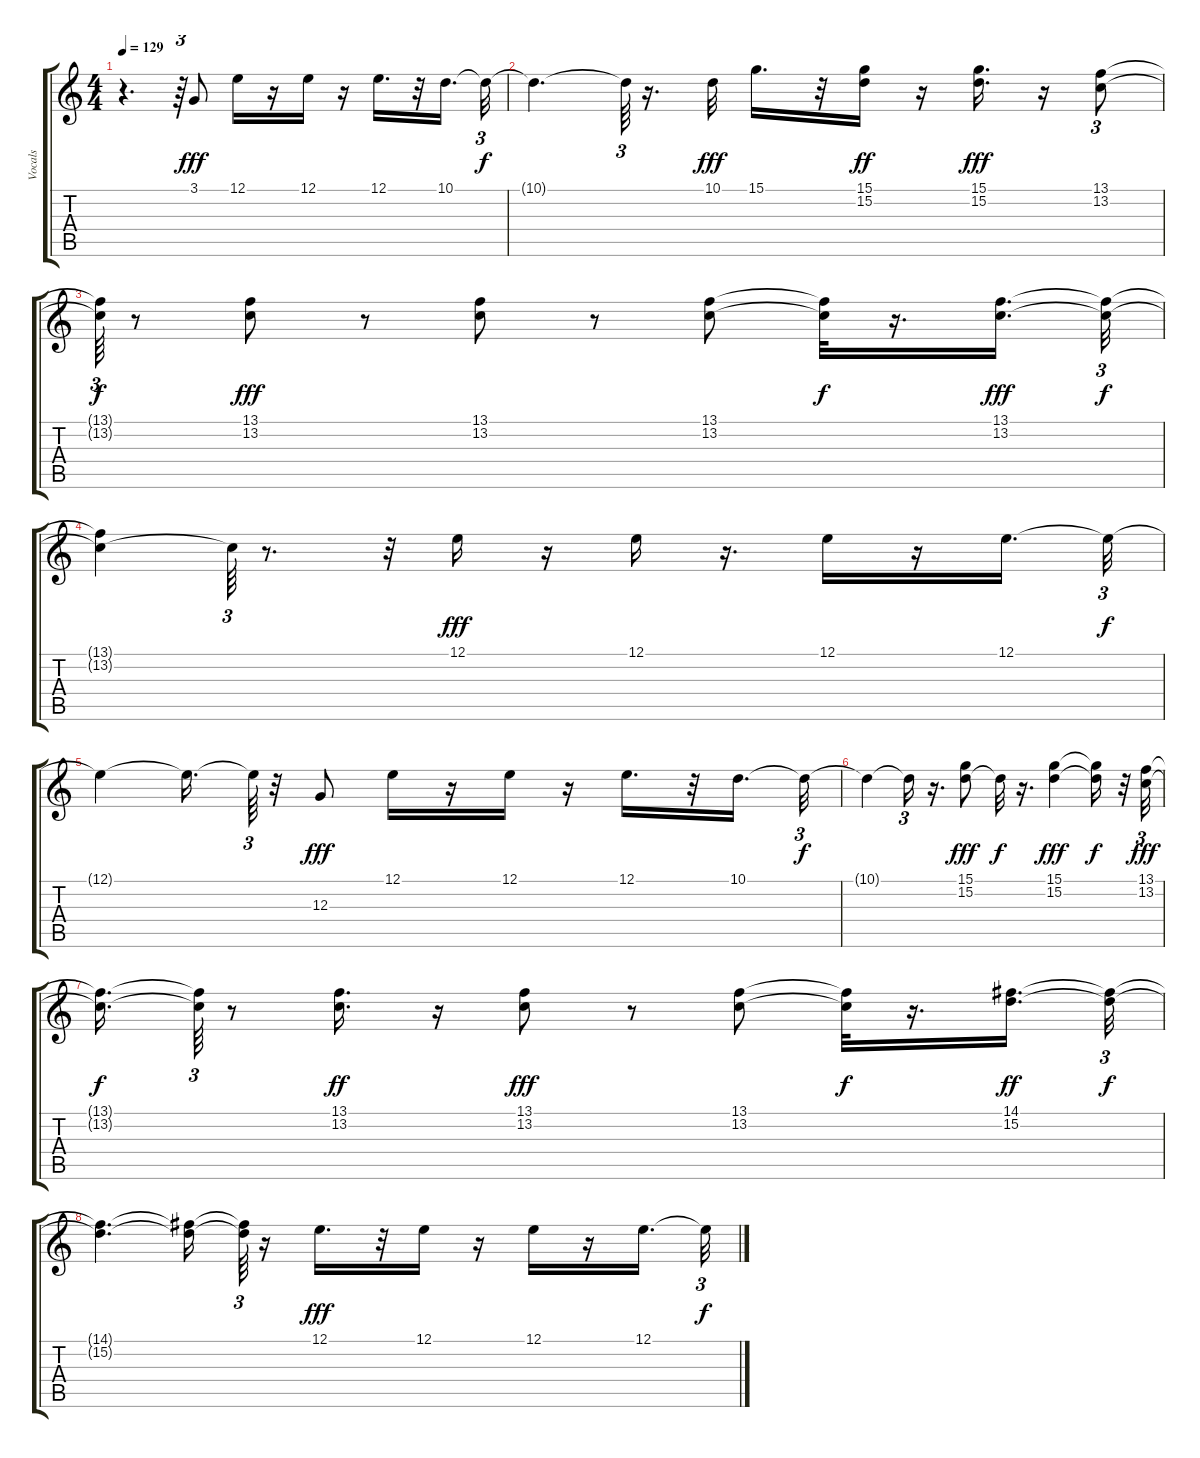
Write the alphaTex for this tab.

\track ("Vocals" "Vocals") {instrument flute}
\staff {score tabs}
\tuning (E4 B3 G3 D3 A2 E2) {hide}
\ts (4 4)
\tempo 129
\clef g2
\ks c
r.4{d dy f} r.64{tu (3 2)} 3.1.8{dy fff} 12.1.16 r.16 12.1.16 r.16 12.1.16{d} r.32 10.1.16{d} 10.1{t}.32{tu (3 2) dy f} |
10.1{t}.4{d} 10.1{t}.64{tu (3 2)} r.16{d} 10.1.32{dy fff} 15.1.16{d} r.32 (15.1 15.2).16{dy ff} r.16 (15.1 15.2).16{d dy fff} r.16 (13.1 13.2).8{tu (3 2)} |
(13.1{t} 13.2{t}).64{tu (3 2) dy f} r.8 (13.1 13.2).8{dy fff} r.8 (13.1 13.2).8 r.8 (13.1 13.2).8 (13.1{t} 13.2{t}).32{dy f} r.16{d} (13.1 13.2).16{d dy fff} (13.1{t} 13.2{t}).32{tu (3 2) dy f} |
(13.1{t} 13.2{t}).4 13.2{t}.64{tu (3 2)} r.8{d} r.32 12.1.16{dy fff} r.16 12.1.16 r.16{d} 12.1.16 r.16 12.1.16{d} 12.1{t}.32{tu (3 2) dy f} |
12.1{t}.4 12.1{t}.16{d} 12.1{t}.64{tu (3 2)} r.32 12.3.8{dy fff} 12.1.16 r.16 12.1.16 r.16 12.1.16{d} r.32 10.1.16{d} 10.1{t}.32{tu (3 2) dy f} |
10.1{t}.4 10.1{t}.16{tu (3 2)} r.16{d} (15.1 15.2).8{dy fff} 15.2{t}.32{dy f} r.16{d} (15.1 15.2).4{dy fff} (15.1{t} 15.2{t}).16{dy f} r.32 (13.1 13.2).32{tu (3 2) dy fff} |
(13.1{t} 13.2{t}).16{d dy f} (13.1{t} 13.2{t}).64{tu (3 2)} r.8 (13.1 13.2).16{d dy ff} r.16 (13.1 13.2).8{dy fff} r.8 (13.1 13.2).8 (13.1{t} 13.2{t}).32{dy f} r.16{d} (14.1 15.2).16{d dy ff} (14.1{t} 15.2{t}).32{tu (3 2) dy f} |
(14.1{t} 15.2{t}).4{d} (14.1{t} 15.2{t}).16 (14.1{t} 15.2{t}).64{tu (3 2)} r.16 12.1.16{d dy fff} r.32 12.1.16 r.16 12.1.16 r.16 12.1.16{d} 12.1{t}.32{tu (3 2) dy f}
